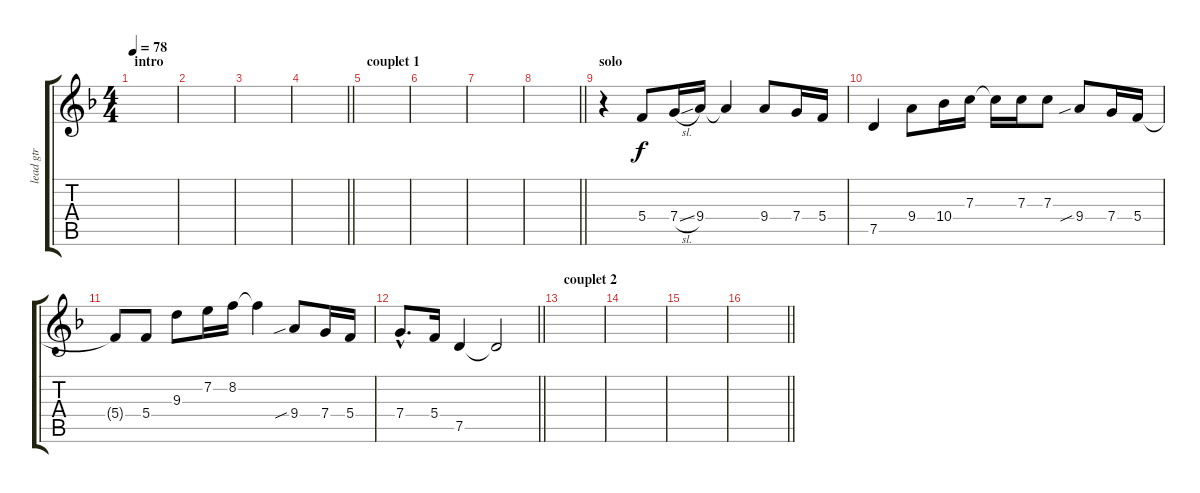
\track ("lead gtr" "lead gtr") {instrument electricguitarjazz}
\staff {score tabs}
\tuning (D4 A3 F3 C3 G2 D2) {hide}
\ts (4 4)
\section ("" "intro")
\tempo 78
\clef g2
\ks f
|
|
|
\barLineRight lightlight
|
\section ("" "couplet 1")
|
|
|
\barLineRight lightlight
|
\section ("" "solo")
r.4 5.4.8 7.4{sl}.16 9.4.16 9.4{t}.4 9.4.8 7.4.16 5.4.16 |
7.5.4 9.4.8 10.4.16 7.3.16 7.3{t}.16 7.3.16 7.3.8 9.4{sib}.8 7.4.16 5.4.16 |
5.4{t}.8 5.4.8 9.3.8 7.2.16 8.2.16 8.2{t}.4 9.4{sib}.8 7.4.16 5.4.16 |
\barLineRight lightlight
7.4{hac}.8{d} 5.4.16 7.5.4 7.5{t}.2 |
\section ("" "couplet 2")
|
|
|
\barLineRight lightlight
